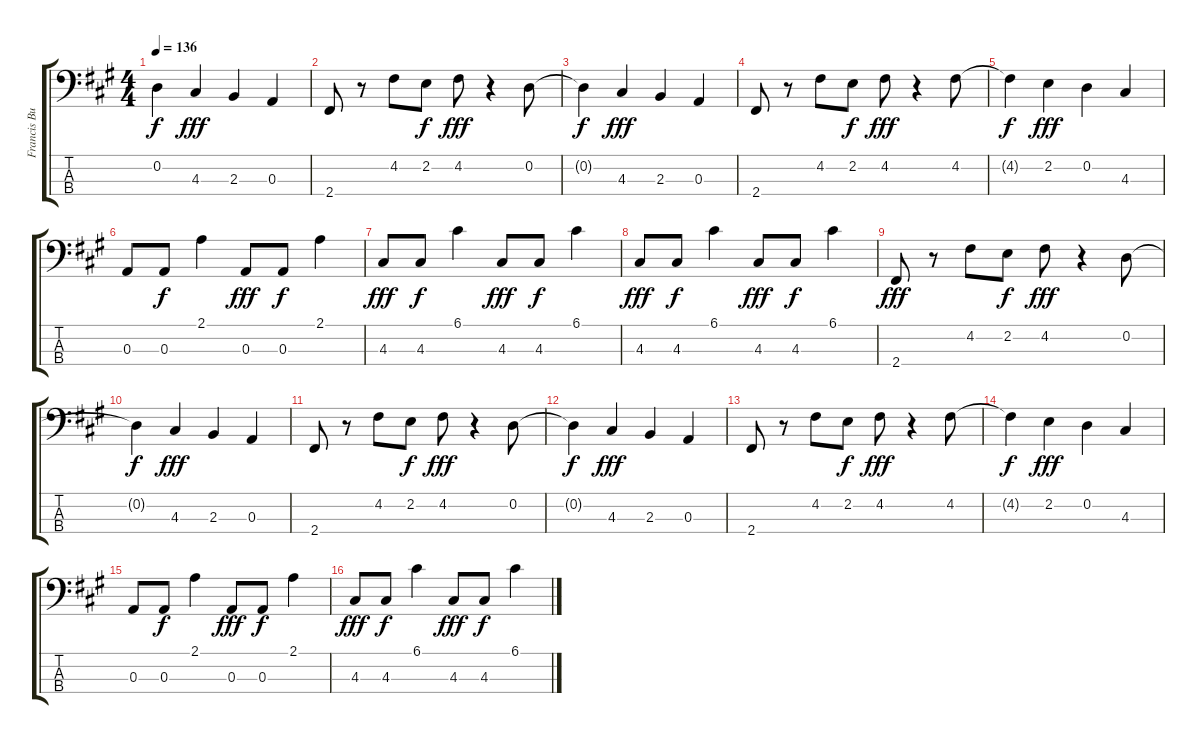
\track ("Francis Bucholz" "Francis Bu") {instrument electricbasspick}
\staff {score tabs}
\tuning (G2 D2 A1 E1) {hide}
\ts (4 4)
\tempo 136
\clef f4
\ks a
0.2{t}.4{dy f} 4.3.4{dy fff} 2.3.4 0.3.4 |
2.4.8 r.8 4.2.8 2.2.8{dy f} 4.2.8{dy fff} r.4 0.2.8 |
0.2{t}.4{dy f} 4.3.4{dy fff} 2.3.4 0.3.4 |
2.4.8 r.8 4.2.8 2.2.8{dy f} 4.2.8{dy fff} r.4 4.2.8 |
4.2{t}.4{dy f} 2.2.4{dy fff} 0.2.4 4.3.4 |
0.3.8 0.3.8{dy f} 2.1.4 0.3.8{dy fff} 0.3.8{dy f} 2.1.4 |
4.3.8{dy fff} 4.3.8{dy f} 6.1.4 4.3.8{dy fff} 4.3.8{dy f} 6.1.4 |
4.3.8{dy fff} 4.3.8{dy f} 6.1.4 4.3.8{dy fff} 4.3.8{dy f} 6.1.4 |
2.4.8{dy fff} r.8 4.2.8 2.2.8{dy f} 4.2.8{dy fff} r.4 0.2.8 |
0.2{t}.4{dy f} 4.3.4{dy fff} 2.3.4 0.3.4 |
2.4.8 r.8 4.2.8 2.2.8{dy f} 4.2.8{dy fff} r.4 0.2.8 |
0.2{t}.4{dy f} 4.3.4{dy fff} 2.3.4 0.3.4 |
2.4.8 r.8 4.2.8 2.2.8{dy f} 4.2.8{dy fff} r.4 4.2.8 |
4.2{t}.4{dy f} 2.2.4{dy fff} 0.2.4 4.3.4 |
0.3.8 0.3.8{dy f} 2.1.4 0.3.8{dy fff} 0.3.8{dy f} 2.1.4 |
4.3.8{dy fff} 4.3.8{dy f} 6.1.4 4.3.8{dy fff} 4.3.8{dy f} 6.1.4
